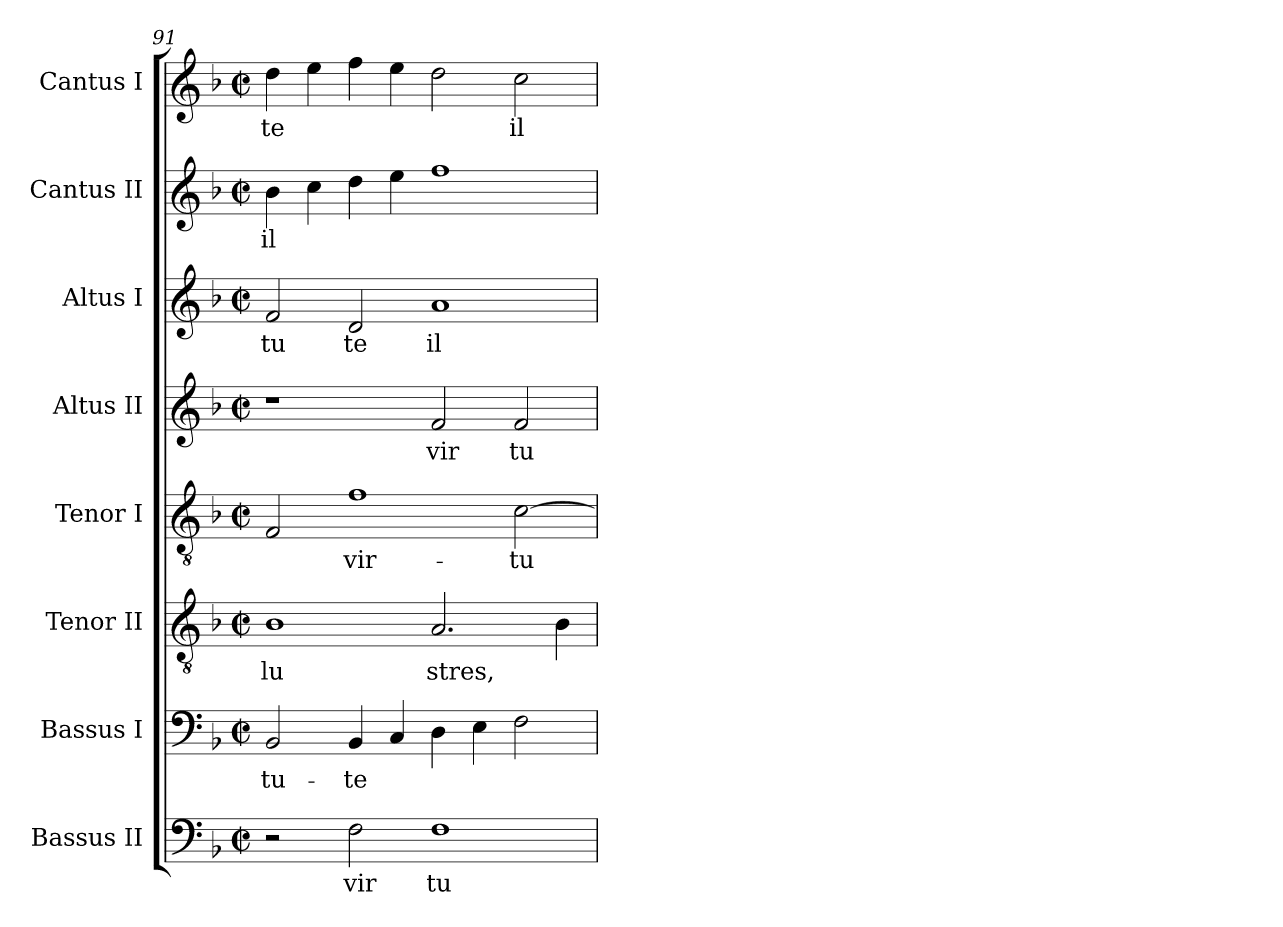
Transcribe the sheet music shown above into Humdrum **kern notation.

**kern	**text	**kern	**text	**kern	**text	**kern	**text	**kern	**text	**kern	**text	**kern	**text	**kern	**text
*part8	*part8	*part7	*part7	*part6	*part6	*part5	*part5	*part4	*part4	*part3	*part3	*part2	*part2	*part1	*part1
*staff8	*staff8	*staff7	*staff7	*staff6	*staff6	*staff5	*staff5	*staff4	*staff4	*staff3	*staff3	*staff2	*staff2	*staff1	*staff1
*I"Bassus II	*	*I"Bassus I	*	*I"Tenor II	*	*I"Tenor I	*	*I"Altus II	*	*I"Altus I	*	*I"Cantus II	*	*I"Cantus I	*
*I'B II	*	*I'B I	*	*I'T II	*	*I'T I	*	*I'A II	*	*I'A I	*	*	*	*	*
*clefF4	*	*clefF4	*	*clefGv2	*	*clefGv2	*	*clefG2	*	*clefG2	*	*clefG2	*	*clefG2	*
*k[b-]	*	*k[b-]	*	*k[b-]	*	*k[b-]	*	*k[b-]	*	*k[b-]	*	*k[b-]	*	*k[b-]	*
*F:	*	*F:	*	*F:	*	*F:	*	*F:	*	*F:	*	*F:	*	*F:	*
*M2/2	*	*M2/2	*	*M2/2	*	*M2/2	*	*M2/2	*	*M2/2	*	*M2/2	*	*M2/2	*
*met(c|)	*	*met(c|)	*	*met(c|)	*	*met(c|)	*	*met(c|)	*	*met(c|)	*	*met(c|)	*	*met(c|)	*
=91	=91	=91	=91	=91	=91	=91	=91	=91	=91	=91	=91	=91	=91	=91	=91
!	!	!	!LO:LY:b:cj	!	!LO:LY:b:cj	!	!	!	!	!	!LO:LY:b:cj	!	!LO:LY:b:cj	!	!LO:LY:b:cj
2r	.	2BB-/	-tu-	1B-	lu	2F/	.	1r	.	2f/	tu	4b-\	il	4dd\	te
.	.	.	.	.	.	.	.	.	.	.	.	4cc\	.	4ee\	.
!	!LO:LY:b:cj	!	!LO:LY:b:cj	!	!	!	!LO:LY:b:cj	!	!	!	!LO:LY:b:cj	!	!	!	!
2F\	vir	4BB-/	-te	.	.	1f	vir-	.	.	2d/	te	4dd\	.	4ff\	.
.	.	4C/	.	.	.	.	.	.	.	.	.	4ee\	.	4ee\	.
!	!LO:LY:b:cj	!	!	!	!LO:LY:b	!	!	!	!LO:LY:b:cj	!	!LO:LY:b:cj	!	!	!	!
1F	tu	4D\	.	2.A/	stres,	.	.	2f/	vir	1a	il	1ff	.	2dd\	.
.	.	4E\	.	.	.	.	.	.	.	.	.	.	.	.	.
!	!	!	!	!	!	!	!LO:LY:b:cj	!	!LO:LY:b:cj	!	!	!	!	!	!LO:LY:b:cj
.	.	2F\	.	.	.	[<2c\	-tu-	2f/	tu	.	.	.	.	2cc\	il
.	.	.	.	4B-\	.	.	.	.	.	.	.	.	.	.	.
=	=	=	=	=	=	=	=	=	=	=	=	=	=	=	=
*-	*-	*-	*-	*-	*-	*-	*-	*-	*-	*-	*-	*-	*-	*-	*-
